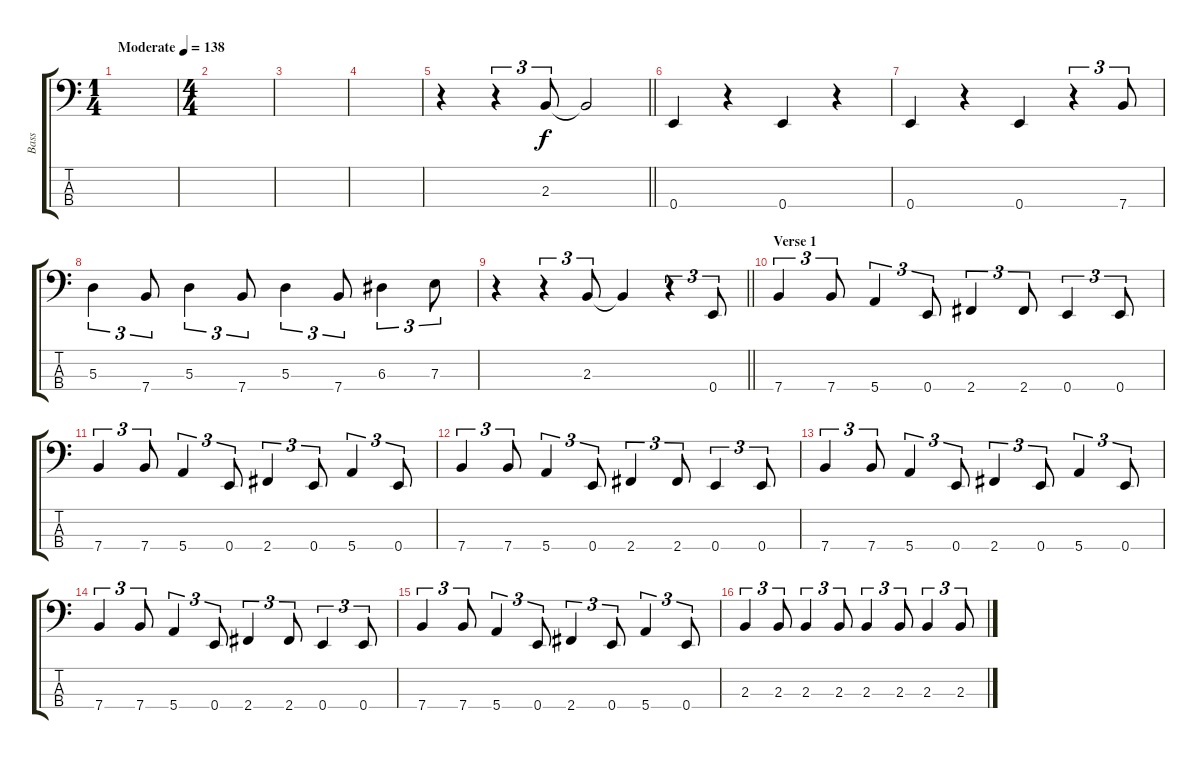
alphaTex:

\track ("Bass" "Bass") {instrument electricbassfinger}
\staff {score tabs}
\tuning (G2 D2 A1 E1) {hide}
\ts (1 4)
\tempo (138 "Moderate")
\clef f4
\ks c
|
\ts (4 4)
|
|
|
\barLineRight lightlight
r.4 r.4{tu (3 2)} 2.3.8{tu (3 2)} 2.3{t}.2 |
\section ("" "")
0.4.4 r.4 0.4.4 r.4 |
0.4.4 r.4 0.4.4 r.4{tu (3 2)} 7.4.8{tu (3 2)} |
5.3.4{tu (3 2)} 7.4.8{tu (3 2)} 5.3.4{tu (3 2)} 7.4.8{tu (3 2)} 5.3.4{tu (3 2)} 7.4.8{tu (3 2)} 6.3.4{tu (3 2)} 7.3.8{tu (3 2)} |
\barLineRight lightlight
r.4 r.4{tu (3 2)} 2.3.8{tu (3 2)} 2.3{t}.4 r.4{tu (3 2)} 0.4.8{tu (3 2)} |
\section ("" "Verse 1")
7.4.4{tu (3 2)} 7.4.8{tu (3 2)} 5.4.4{tu (3 2)} 0.4.8{tu (3 2)} 2.4.4{tu (3 2)} 2.4.8{tu (3 2)} 0.4.4{tu (3 2)} 0.4.8{tu (3 2)} |
7.4.4{tu (3 2)} 7.4.8{tu (3 2)} 5.4.4{tu (3 2)} 0.4.8{tu (3 2)} 2.4.4{tu (3 2)} 0.4.8{tu (3 2)} 5.4.4{tu (3 2)} 0.4.8{tu (3 2)} |
7.4.4{tu (3 2)} 7.4.8{tu (3 2)} 5.4.4{tu (3 2)} 0.4.8{tu (3 2)} 2.4.4{tu (3 2)} 2.4.8{tu (3 2)} 0.4.4{tu (3 2)} 0.4.8{tu (3 2)} |
7.4.4{tu (3 2)} 7.4.8{tu (3 2)} 5.4.4{tu (3 2)} 0.4.8{tu (3 2)} 2.4.4{tu (3 2)} 0.4.8{tu (3 2)} 5.4.4{tu (3 2)} 0.4.8{tu (3 2)} |
7.4.4{tu (3 2)} 7.4.8{tu (3 2)} 5.4.4{tu (3 2)} 0.4.8{tu (3 2)} 2.4.4{tu (3 2)} 2.4.8{tu (3 2)} 0.4.4{tu (3 2)} 0.4.8{tu (3 2)} |
7.4.4{tu (3 2)} 7.4.8{tu (3 2)} 5.4.4{tu (3 2)} 0.4.8{tu (3 2)} 2.4.4{tu (3 2)} 0.4.8{tu (3 2)} 5.4.4{tu (3 2)} 0.4.8{tu (3 2)} |
2.3.4{tu (3 2)} 2.3.8{tu (3 2)} 2.3.4{tu (3 2)} 2.3.8{tu (3 2)} 2.3.4{tu (3 2)} 2.3.8{tu (3 2)} 2.3.4{tu (3 2)} 2.3.8{tu (3 2)}
